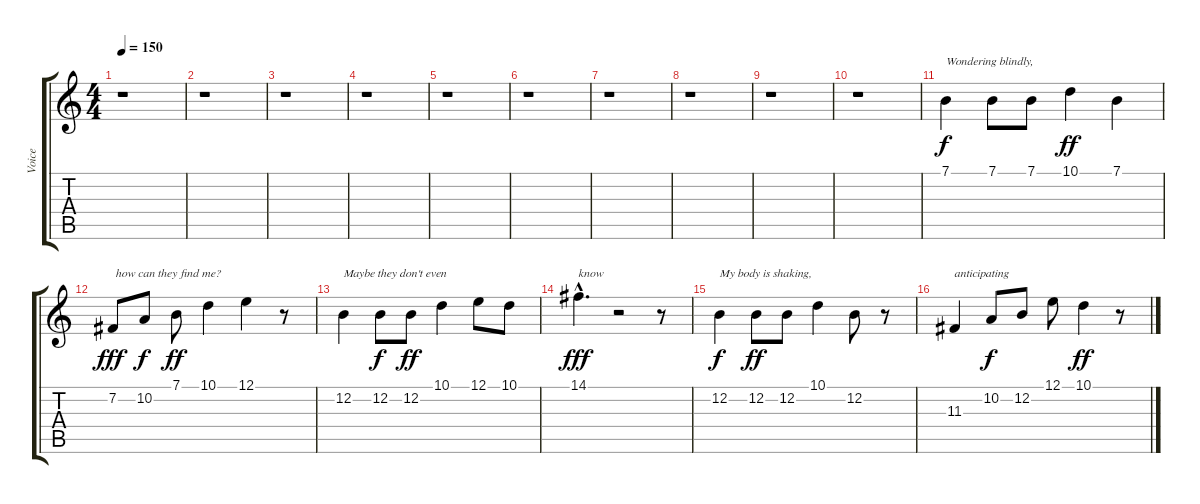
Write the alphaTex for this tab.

\track ("Voice" "Voice") {instrument synthvoice}
\staff {score tabs}
\tuning (E4 B3 G3 D3 A2 E2) {hide}
\ts (4 4)
\tempo 150
\clef g2
\ks c
r.1{dy f} |
r.1 |
r.1 |
r.1 |
r.1 |
r.1 |
r.1 |
r.1 |
r.1 |
r.1 |
7.1.4{txt "Wondering blindly,"} 7.1.8 7.1.8 10.1.4{dy ff} 7.1.4 |
7.2.8{txt " how can they find me?" dy fff} 10.2.8{dy f} 7.1.8{dy ff} 10.1.4 12.1.4 r.8 |
12.2.4{txt "Maybe they don't even "} 12.2.8{dy f} 12.2.8{dy ff} 10.1.4 12.1.8 10.1.8 |
14.1{hac}.4{d txt "know" dy fff} r.2 r.8 |
12.2.4{txt "My body is shaking, " dy f} 12.2.8{dy ff} 12.2.8 10.1.4 12.2.8 r.8 |
11.3.4{txt "anticipating"} 10.2.8{dy f} 12.2.8 12.1.8 10.1.4{dy ff} r.8
